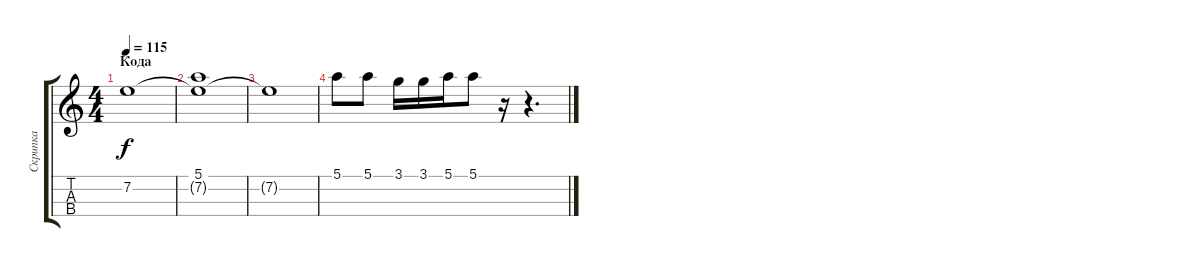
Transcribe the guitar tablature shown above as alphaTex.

\track ("Скрипка" "Скрипка") {instrument violin}
\staff {score tabs}
\tuning (E5 A4 D4 G3) {hide}
\ts (4 4)
\section ("" "Кода")
\tempo 115
\clef g2
\ks aminor
7.2.1{dy f} |
(5.1 7.2{t}).1 |
7.2{t}.1 |
5.1.8 5.1.8 3.1.16 3.1.16 5.1.16 5.1.8 r.16 r.4{d}
